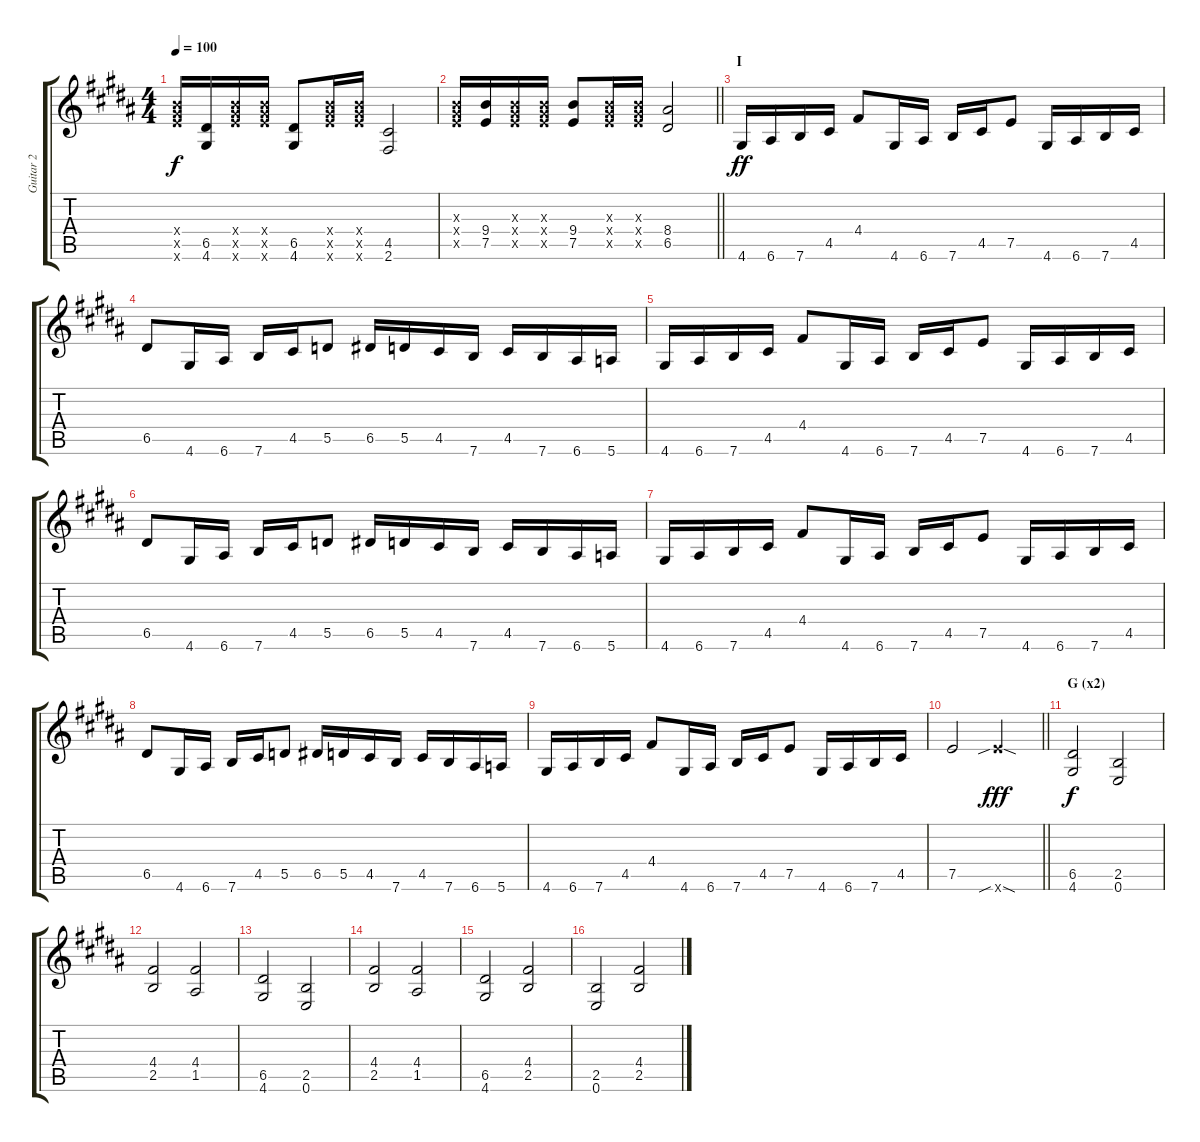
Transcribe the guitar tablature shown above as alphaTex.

\track ("Guitar 2" "Guitar 2") {instrument distortionguitar}
\staff {score tabs}
\tuning (E4 B3 G3 D3 A2 E2) {hide}
\ts (4 4)
\tempo 100
\clef g2
\ks b
(9.4{x} 11.5{x} 12.6{x}).16{dy f} (6.5 4.6).16 (9.4{x} 11.5{x} 12.6{x}).16 (9.4{x} 11.5{x} 12.6{x}).16 (6.5 4.6).8 (9.4{x} 11.5{x} 12.6{x}).16 (9.4{x} 11.5{x} 12.6{x}).16 (4.5 2.6).2 |
\barLineRight lightlight
(4.3{x} 6.4{x} 7.5{x}).16 (9.4 7.5).16 (4.3{x} 6.4{x} 7.5{x}).16 (4.3{x} 6.4{x} 7.5{x}).16 (9.4 7.5).8 (4.3{x} 6.4{x} 7.5{x}).16 (4.3{x} 6.4{x} 7.5{x}).16 (8.4 6.5).2 |
\section ("" "I")
4.6.16{dy ff balance 8} 6.6.16 7.6.16 4.5.16 4.4.8 4.6.16 6.6.16 7.6.16 4.5.16 7.5.8 4.6.16 6.6.16 7.6.16 4.5.16 |
6.5.8 4.6.16 6.6.16 7.6.16 4.5.16 5.5.8 6.5.16 5.5.16 4.5.16 7.6.16 4.5.16 7.6.16 6.6.16 5.6.16 |
4.6.16 6.6.16 7.6.16 4.5.16 4.4.8 4.6.16 6.6.16 7.6.16 4.5.16 7.5.8 4.6.16 6.6.16 7.6.16 4.5.16 |
6.5.8 4.6.16 6.6.16 7.6.16 4.5.16 5.5.8 6.5.16 5.5.16 4.5.16 7.6.16 4.5.16 7.6.16 6.6.16 5.6.16 |
4.6.16 6.6.16 7.6.16 4.5.16 4.4.8 4.6.16 6.6.16 7.6.16 4.5.16 7.5.8 4.6.16 6.6.16 7.6.16 4.5.16 |
6.5.8 4.6.16 6.6.16 7.6.16 4.5.16 5.5.8 6.5.16 5.5.16 4.5.16 7.6.16 4.5.16 7.6.16 6.6.16 5.6.16 |
4.6.16 6.6.16 7.6.16 4.5.16 4.4.8 4.6.16 6.6.16 7.6.16 4.5.16 7.5.8 4.6.16 6.6.16 7.6.16 4.5.16 |
\barLineRight lightlight
7.5.2 12.6{sib sod x}.2{dy fff} |
\section ("" "G (x2)")
(6.5 4.6).2{dy f} (2.5 0.6).2 |
(4.4 2.5).2 (4.4 1.5).2 |
(6.5 4.6).2 (2.5 0.6).2 |
(4.4 2.5).2 (4.4 1.5).2 |
(6.5 4.6).2 (4.4 2.5).2 |
(2.5 0.6).2 (4.4 2.5).2
